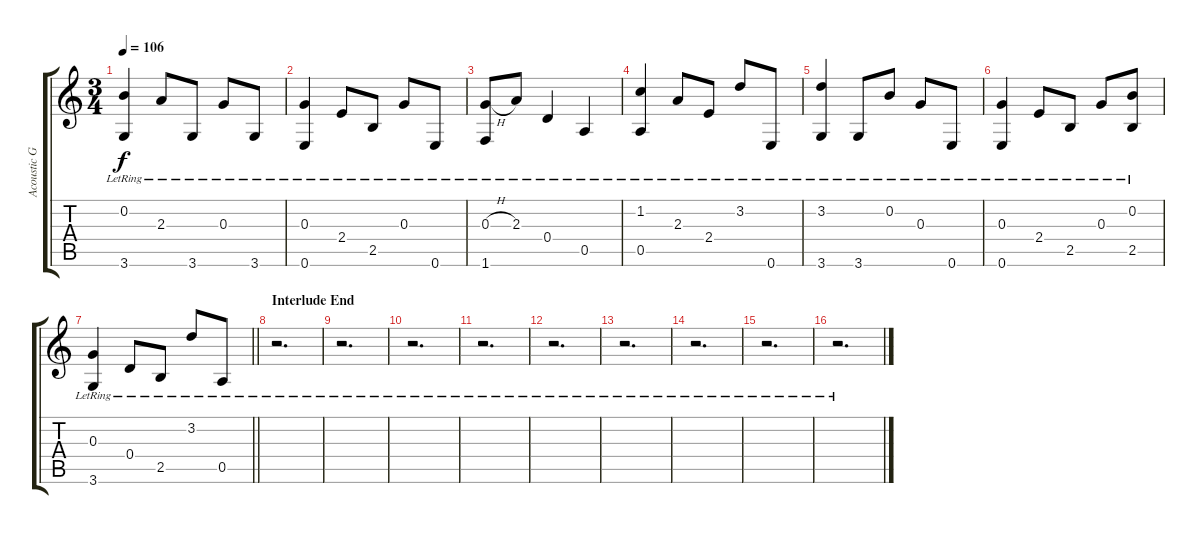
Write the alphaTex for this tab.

\track ("Acoustic Guitar" "Acoustic G") {instrument acousticguitarsteel}
\staff {score tabs}
\tuning (E4 B3 G3 D3 A2 E2) {hide}
\ts (3 4)
\tempo 106
\clef g2
\ks c
(0.2{lr} 3.6{lr}).4{dy f} 2.3{lr}.8 3.6{lr}.8 0.3{lr}.8 3.6{lr}.8 |
(0.3{lr} 0.6{lr}).4 2.4{lr}.8 2.5{lr}.8 0.3{lr}.8 0.6{lr}.8 |
(0.3{h lr} 1.6{lr}).8 2.3{lr}.8 0.4{lr}.4 0.5{lr}.4 |
(1.2{lr} 0.5{lr}).4 2.3{lr}.8 2.4{lr}.8 3.2{lr}.8 0.6{lr}.8 |
(3.2{lr} 3.6{lr}).4 3.6{lr}.8 0.2{lr}.8 0.3{lr}.8 0.6{lr}.8 |
(0.3{lr} 0.6{lr}).4 2.4{lr}.8 2.5{lr}.8 0.3{lr}.8 (0.2{lr} 2.5{lr}).8 |
\barLineRight lightlight
(0.3{lr} 3.6{lr}).4 0.4{lr}.8 2.5{lr}.8 3.2{lr}.8 0.5{lr}.8 |
\section ("" "Interlude End")
r.2{d} |
r.2{d} |
r.2{d} |
r.2{d} |
r.2{d} |
r.2{d} |
r.2{d} |
r.2{d} |
r.2{d}
